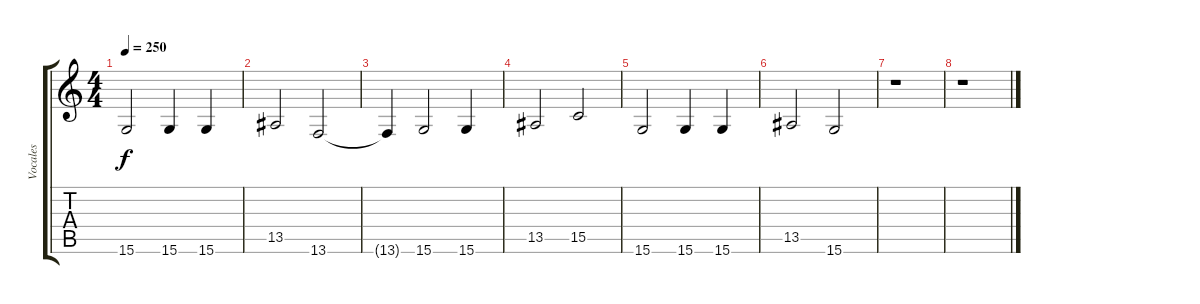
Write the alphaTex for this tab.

\track ("Vocales" "Vocales") {instrument synthbrass2}
\staff {score tabs}
\tuning (E4 B3 G3 D3 A2 E2) {hide}
\ts (4 4)
\tempo 250
\clef g2
\ks c
15.6.2{dy f} 15.6.4 15.6.4 |
13.5.2 13.6.2 |
13.6{t}.4 15.6.2 15.6.4 |
13.5.2 15.5.2 |
15.6.2 15.6.4 15.6.4 |
13.5.2 15.6.2 |
r.1 |
r.1
